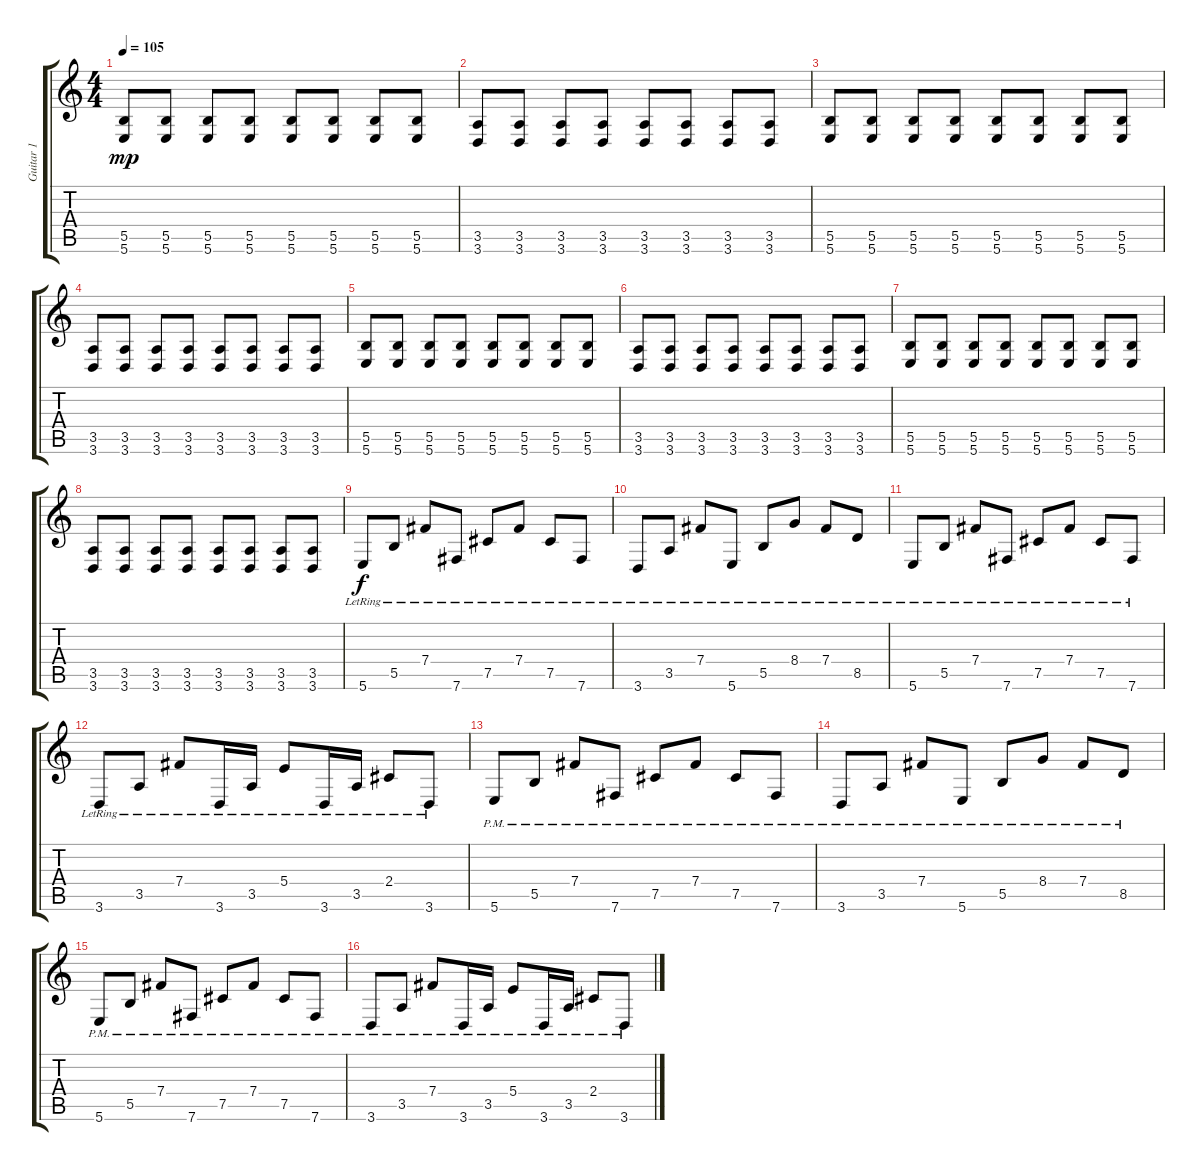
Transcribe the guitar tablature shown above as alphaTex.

\track ("Guitar 1" "Guitar 1") {instrument electricguitarclean}
\staff {score tabs}
\tuning (Db4 Ab3 E3 B2 Gb2 B1) {hide}
\ts (4 4)
\tempo 105
\clef g2
\ks c
(5.5 5.6).8{dy mp} (5.5 5.6).8 (5.5 5.6).8 (5.5 5.6).8 (5.5 5.6).8 (5.5 5.6).8 (5.5 5.6).8 (5.5 5.6).8 |
(3.5 3.6).8 (3.5 3.6).8 (3.5 3.6).8 (3.5 3.6).8 (3.5 3.6).8 (3.5 3.6).8 (3.5 3.6).8 (3.5 3.6).8 |
(5.5 5.6).8 (5.5 5.6).8 (5.5 5.6).8 (5.5 5.6).8 (5.5 5.6).8 (5.5 5.6).8 (5.5 5.6).8 (5.5 5.6).8 |
(3.5 3.6).8 (3.5 3.6).8 (3.5 3.6).8 (3.5 3.6).8 (3.5 3.6).8 (3.5 3.6).8 (3.5 3.6).8 (3.5 3.6).8 |
(5.5 5.6).8 (5.5 5.6).8 (5.5 5.6).8 (5.5 5.6).8 (5.5 5.6).8 (5.5 5.6).8 (5.5 5.6).8 (5.5 5.6).8 |
(3.5 3.6).8 (3.5 3.6).8 (3.5 3.6).8 (3.5 3.6).8 (3.5 3.6).8 (3.5 3.6).8 (3.5 3.6).8 (3.5 3.6).8 |
(5.5 5.6).8 (5.5 5.6).8 (5.5 5.6).8 (5.5 5.6).8 (5.5 5.6).8 (5.5 5.6).8 (5.5 5.6).8 (5.5 5.6).8 |
(3.5 3.6).8 (3.5 3.6).8 (3.5 3.6).8 (3.5 3.6).8 (3.5 3.6).8 (3.5 3.6).8 (3.5 3.6).8 (3.5 3.6).8 |
5.6{lr}.8{dy f} 5.5{lr}.8 7.4{lr}.8 7.6{lr}.8 7.5{lr}.8 7.4{lr}.8 7.5{lr}.8 7.6{lr}.8 |
3.6{lr}.8 3.5{lr}.8 7.4{lr}.8 5.6{lr}.8 5.5{lr}.8 8.4{lr}.8 7.4{lr}.8 8.5{lr}.8 |
5.6{lr}.8 5.5{lr}.8 7.4{lr}.8 7.6{lr}.8 7.5{lr}.8 7.4{lr}.8 7.5{lr}.8 7.6{lr}.8 |
3.6{lr}.8 3.5{lr}.8 7.4{lr}.8 3.6{lr}.16 3.5{lr}.16 5.4{lr}.8 3.6{lr}.16 3.5{lr}.16 2.4{lr}.8 3.6{lr}.8 |
5.6{pm}.8{volume 9 balance 0} 5.5{pm}.8 7.4{pm}.8 7.6{pm}.8 7.5{pm}.8 7.4{pm}.8 7.5{pm}.8 7.6{pm}.8 |
3.6{pm}.8 3.5{pm}.8 7.4{pm}.8 5.6{pm}.8 5.5{pm}.8 8.4{pm}.8 7.4{pm}.8 8.5{pm}.8 |
5.6{pm}.8 5.5{pm}.8 7.4{pm}.8 7.6{pm}.8 7.5{pm}.8 7.4{pm}.8 7.5{pm}.8 7.6{pm}.8 |
3.6{pm}.8 3.5{pm}.8 7.4{pm}.8 3.6{pm}.16 3.5{pm}.16 5.4{pm}.8 3.6{pm}.16 3.5{pm}.16 2.4{pm}.8 3.6{pm}.8
